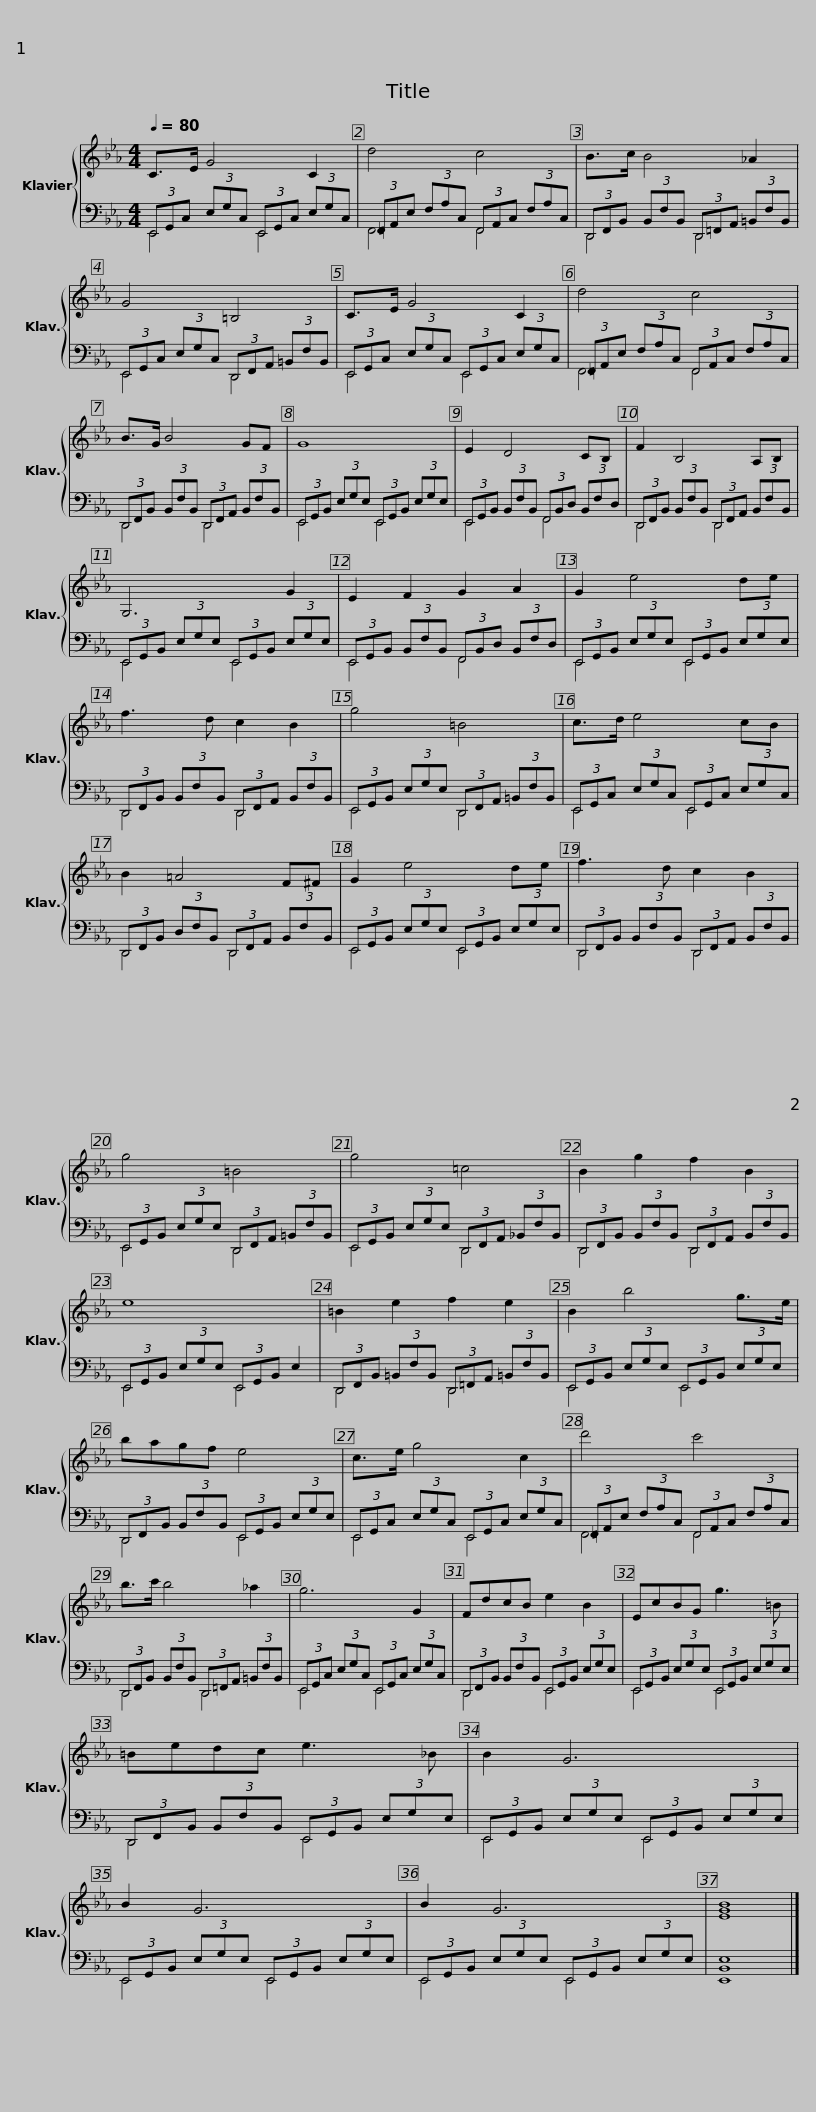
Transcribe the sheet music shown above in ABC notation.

X:1
%%score { 1 | ( 2 3 ) }
L:1/8
Q:1/4=80
M:4/4
I:linebreak $
K:Eb
V:1 treble
V:2 bass
V:3 bass
V:1
 C>E G4 C2 | d4 c4 |$ B>c B4 _A2 | G4 =B,4 |$ C>E G4 C2 | %5
 d4 c4 |$ B>G B4 GF | G8 |$ E2 D4 CB, | F2 B,4 A,B, |$ %10
 G,6 G2 | E2 F2 G2 A2 |$ G2 e4 de | f3 d c2 B2 |$ g4 =B4 | %15
 c>d e4 cB |$ B2 =A4 F^F | G2 e4 de |$ f3 d c2 B2 | g4 =B4 |$ %20
 g4 =c4 | B2 g2 f2 B2 |$ e8 | =B2 e2 f2 e2 |$ B2 b4 g>e | %25
 bagf e4 |$ c>e g4 c2 | d'4 c'4 |$ b>c' b4 _a2 | g6 G2 |$ %30
 FdcB e2 B2 | EcBG g3 =B |$ =Bedc e3 _B | B2 G6 |$ B2 G6 | %35
 B2 G6 | [EGB]8 |] %37
V:2
 (3E,,G,,C, (3E,G,C, (3E,,G,,C, (3E,G,C, | (3=F,,A,,E, (3F,A,C, (3F,,A,,C, (3F,A,C, |$ (3D,,F,,B,, (3B,,F,B,, (3D,,=F,,A,, (3=B,,F,B,, | (3E,,G,,C, (3E,G,C, (3D,,F,,A,, (3=B,,F,B,, |$ (3E,,G,,C, (3E,G,C, (3E,,G,,C, (3E,G,C, | %5
 (3=F,,A,,E, (3F,A,C, (3F,,A,,C, (3F,A,C, |$ (3D,,F,,B,, (3B,,F,B,, (3D,,F,,A,, (3B,,F,B,, | (3E,,G,,B,, (3E,G,E, (3E,,G,,B,, (3E,G,E, |$ (3E,,G,,B,, (3B,,F,B,, (3F,,B,,D, (3B,,F,D, | (3D,,F,,B,, (3B,,F,B,, (3D,,F,,A,, (3B,,F,B,, |$ %10
 (3E,,G,,B,, (3E,G,E, (3E,,G,,B,, (3E,G,E, | (3E,,G,,B,, (3B,,F,B,, (3F,,B,,D, (3B,,F,D, |$ (3E,,G,,B,, (3E,G,E, (3E,,G,,B,, (3E,G,E, | (3D,,F,,B,, (3B,,F,B,, (3D,,F,,A,, (3B,,F,B,, |$ (3E,,G,,B,, (3E,G,E, (3D,,F,,A,, (3=B,,F,B,, | %15
 (3E,,G,,C, (3E,G,C, (3E,,G,,C, (3E,G,C, |$ (3D,,F,,B,, (3D,F,B,, (3D,,F,,A,, (3B,,F,B,, | (3E,,G,,B,, (3E,G,E, (3E,,G,,B,, (3E,G,E, |$ (3D,,F,,B,, (3B,,F,B,, (3D,,F,,A,, (3B,,F,B,, | (3E,,G,,B,, (3E,G,E, (3D,,F,,A,, (3=B,,F,B,, |$ %20
 (3E,,G,,B,, (3E,G,E, (3D,,F,,A,, (3_B,,F,B,, | (3D,,F,,B,, (3B,,F,B,, (3D,,F,,A,, (3B,,F,B,, |$ (3E,,G,,B,, (3E,G,E, (3E,,G,,B,, E,2 | (3D,,F,,B,, (3=B,,F,B,, (3D,,=F,,A,, (3=B,,F,B,, |$ (3E,,G,,B,, (3E,G,E, (3E,,G,,B,, (3E,G,E, | %25
 (3D,,F,,B,, (3B,,F,B,, (3E,,G,,B,, (3E,G,E, |$ (3E,,G,,C, (3E,G,C, (3E,,G,,C, (3E,G,C, | (3=F,,A,,E, (3F,A,C, (3F,,A,,C, (3F,A,C, |$ (3D,,F,,B,, (3B,,F,B,, (3D,,=F,,A,, (3=B,,F,B,, | (3E,,G,,C, (3E,G,C, (3E,,G,,C, (3E,G,C, |$ %30
 (3D,,F,,B,, (3B,,F,B,, (3E,,G,,B,, (3E,G,E, | (3E,,G,,B,, (3E,G,E, (3E,,G,,B,, (3E,G,E, |$ (3D,,F,,B,, (3B,,F,B,, (3E,,G,,B,, (3E,G,E, | (3E,,G,,B,, (3E,G,E, (3E,,G,,B,, (3E,G,E, |$ (3E,,G,,B,, (3E,G,E, (3E,,G,,B,, (3E,G,E, | %35
 (3E,,G,,B,, (3E,G,E, (3E,,G,,B,, (3E,G,E, | [E,,B,,E,]8 |] %37
V:3
 E,,4 E,,4 | F,,4 F,,4 |$ D,,4 D,,4 | E,,4 D,,4 |$ E,,4 E,,4 | %5
 F,,4 F,,4 |$ D,,4 D,,4 | E,,4 E,,4 |$ E,,4 F,,4 | D,,4 D,,4 |$ %10
 E,,4 E,,4 | E,,4 F,,4 |$ E,,4 E,,4 | D,,4 D,,4 |$ E,,4 D,,4 | %15
 E,,4 E,,4 |$ D,,4 D,,4 | E,,4 E,,4 |$ D,,4 D,,4 | E,,4 D,,4 |$ %20
 E,,4 D,,4 | D,,4 D,,4 |$ E,,4 E,,4 | D,,4 D,,4 |$ E,,4 E,,4 | %25
 D,,4 E,,4 |$ E,,4 E,,4 | F,,4 F,,4 |$ D,,4 D,,4 | E,,4 E,,4 |$ %30
 D,,4 E,,4 | E,,4 E,,4 |$ D,,4 E,,4 | E,,4 E,,4 |$ E,,4 E,,4 | %35
 E,,4 E,,4 | x8 |] %37
